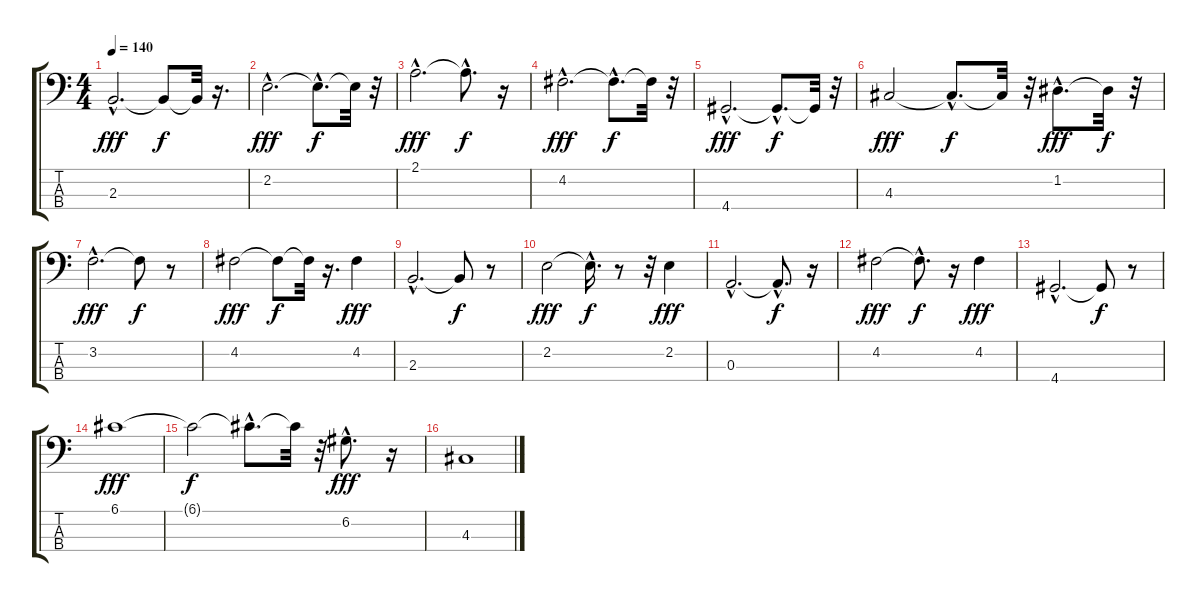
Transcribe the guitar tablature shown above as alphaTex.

\track "" {instrument electricbasspick}
\staff {score tabs}
\tuning (G2 D2 A1 E1) {hide}
\ts (4 4)
\tempo 140
\clef f4
\ks c
2.3{hac}.2{d dy fff} 2.3{t}.8{dy f} 2.3{t}.32 r.16{d} |
2.2{hac}.2{d dy fff} 2.2{hac t}.8{d dy f} 2.2{t}.32 r.32 |
2.1{hac}.2{d dy fff} 2.1{hac t}.8{d dy f} r.16 |
4.2{hac}.2{d dy fff} 4.2{hac t}.8{d dy f} 4.2{t}.32 r.32 |
4.4{hac}.2{d dy fff} 4.4{hac t}.8{d dy f} 4.4{t}.32 r.32 |
4.3.2{dy fff} 4.3{hac t}.8{d dy f} 4.3{t}.32 r.32 1.2{hac}.8{d dy fff} 1.2{t}.32{dy f} r.32 |
3.2{hac}.2{d dy fff} 3.2{t}.8{dy f} r.8 |
4.2.2{dy fff} 4.2{t}.8{dy f} 4.2{t}.32 r.16{d} 4.2.4{dy fff} |
2.3{hac}.2{d} 2.3{t}.8{dy f} r.8 |
2.2.2{dy fff} 2.2{hac t}.16{d dy f} r.8 r.32 2.2.4{dy fff} |
0.3{hac}.2{d} 0.3{hac t}.8{d dy f} r.16 |
4.2.2{dy fff} 4.2{hac t}.8{d dy f} r.16 4.2.4{dy fff} |
4.4{hac}.2{d} 4.4{t}.8{dy f} r.8 |
6.1.1{dy fff} |
6.1{t}.2{dy f} 6.1{hac t}.8{d} 6.1{t}.32 r.32 6.2{hac}.8{d dy fff} r.16 |
4.3.1
